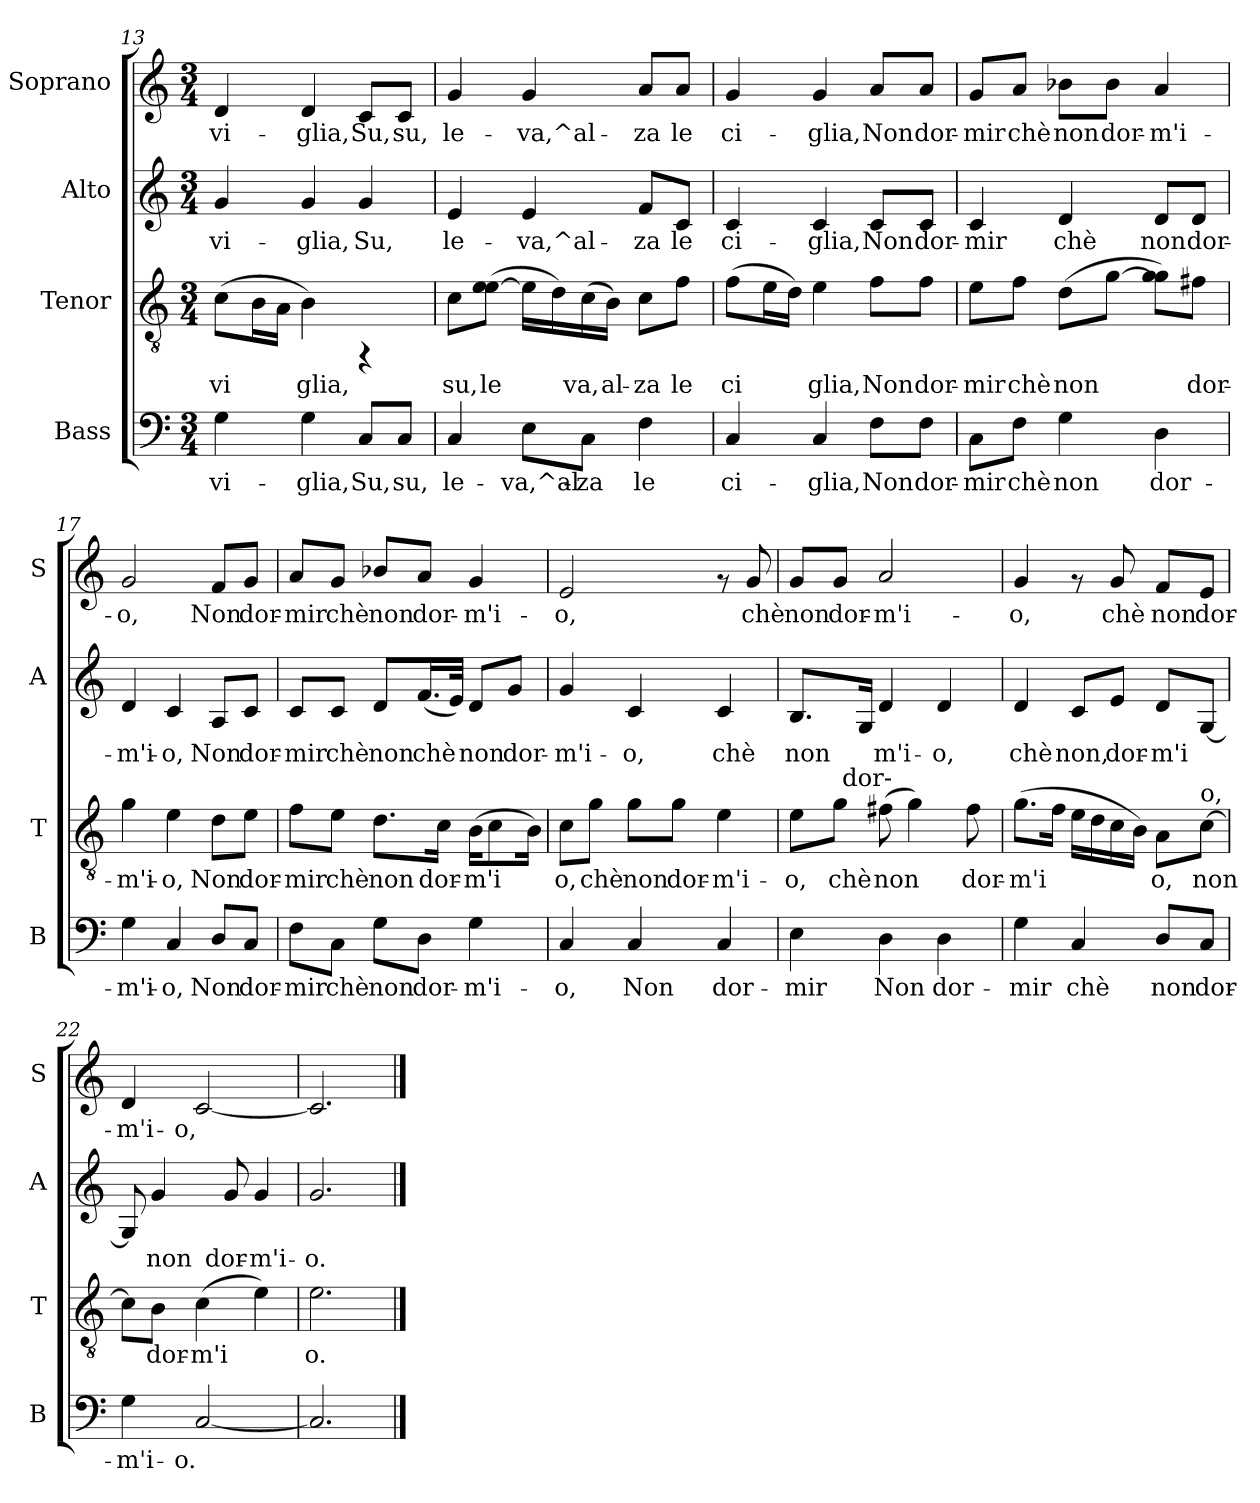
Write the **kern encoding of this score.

**kern	**text	**kern	**text	**kern	**text	**kern	**text
*part4	*part4	*part3	*part3	*part2	*part2	*part1	*part1
*staff4	*staff4	*staff3	*staff3	*staff2	*staff2	*staff1	*staff1
*I"Bass	*	*I"Tenor	*	*I"Alto	*	*I"Soprano	*
*I'B	*	*I'T	*	*I'A	*	*I'S	*
*clefF4	*	*clefGv2	*	*clefG2	*	*clefG2	*
*k[]	*	*k[]	*	*k[]	*	*k[]	*
*C:	*	*C:	*	*C:	*	*C:	*
*M3/4	*	*M3/4	*	*M3/4	*	*M3/4	*
=13	=13	=13	=13	=13	=13	=13	=13
!	!LO:LY:b:cj	!	!LO:LY:b:cj	!	!LO:LY:b:cj	!	!LO:LY:b:cj
4G\	-vi-	(>8c\L	-vi-	4g/	-vi-	4d/	-vi-
!	!	!	!LO:LY:b:cj	!	!	!	!
.	.	16B\	--	.	.	.	.
!	!	!	!LO:LY:b:cj	!	!	!	!
.	.	16A\J	--	.	.	.	.
!	!LO:LY:b:cj	!	!LO:LY:b:cj	!	!LO:LY:b:cj	!	!LO:LY:b:cj
4G\	-glia,	4B\)	-glia,	4g/	-glia,	4d/	-glia,
!	!LO:LY:b:cj	!	!	!	!LO:LY:b:cj	!	!LO:LY:b:cj
8C/L	Su,	4rFF	.	4g/	Su,	8c/L	Su,
!	!LO:LY:b:cj	!	!	!	!	!	!LO:LY:b:cj
8C/J	su,	.	.	.	.	8c/J	su,
!!LO:PB:g=z
=14	=14	=14	=14	=14	=14	=14	=14
!	!LO:LY:b:cj	!	!LO:LY:b:cj	!	!LO:LY:b:cj	!	!LO:LY:b:cj
4C/	le-	8c\L	su,	4e/	le-	4g/	le-
!	!	!	!LO:LY:b:cj	!	!	!	!
.	.	(>8e\ [>8e\J	le-	.	.	.	.
!	!LO:LY:b:cj	!	!LO:LY:b:cj	!	!LO:LY:b:cj	!	!LO:LY:b:cj
8E\L	-va,^al-	16e\L]	--	4e/	-va,^al-	4g/	-va,^al-
!	!	!	!LO:LY:b:cj	!	!	!	!
.	.	16d\)	--	.	.	.	.
!	!LO:LY:b:cj	!	!LO:LY:b:cj	!	!	!	!
8C\J	-za	(>16c\	-va,	.	.	.	.
!	!	!	!LO:LY:b:cj	!	!	!	!
.	.	16B\J)	al-	.	.	.	.
!	!LO:LY:b:cj	!	!LO:LY:b:cj	!	!LO:LY:b:cj	!	!LO:LY:b:cj
4F\	le	8c\L	-za	8f/L	-za	8a/L	-za
!	!	!	!LO:LY:b:cj	!	!LO:LY:b:cj	!	!LO:LY:b:cj
.	.	8f\J	le	8c/J	le	8a/J	le
=15	=15	=15	=15	=15	=15	=15	=15
!	!LO:LY:b:cj	!	!LO:LY:b:cj	!	!LO:LY:b:cj	!	!LO:LY:b:cj
4C/	ci-	(>8f\L	ci-	4c/	ci-	4g/	ci-
!	!	!	!LO:LY:b:cj	!	!	!	!
.	.	16e\	--	.	.	.	.
!	!	!	!LO:LY:b:cj	!	!	!	!
.	.	16d\J)	--	.	.	.	.
!	!LO:LY:b:cj	!	!LO:LY:b:cj	!	!LO:LY:b:cj	!	!LO:LY:b:cj
4C/	-glia,	4e\	-glia,	4c/	-glia,	4g/	-glia,
!	!LO:LY:b:cj	!	!LO:LY:b:cj	!	!LO:LY:b:cj	!	!LO:LY:b:cj
8F\L	Non	8f\L	Non	8c/L	Non	8a/L	Non
!	!LO:LY:b:cj	!	!LO:LY:b:cj	!	!LO:LY:b:cj	!	!LO:LY:b:cj
8F\J	dor-	8f\J	dor-	8c/J	dor-	8a/J	dor-
=16	=16	=16	=16	=16	=16	=16	=16
!	!LO:LY:b:cj	!	!LO:LY:b:cj	!	!LO:LY:b:cj	!	!LO:LY:b:cj
8C\L	-mir	8e\L	-mir	4c/	-mir	8g/L	-mir
!	!LO:LY:b:cj	!	!LO:LY:b:cj	!	!	!	!LO:LY:b:cj
8F\J	chè	8f\J	chè	.	.	8a/J	chè
!	!LO:LY:b:cj	!	!LO:LY:b:cj	!	!LO:LY:b:cj	!	!LO:LY:b:cj
4G\	non	(>8d\L	non	4d/	chè	8b-X\L	non
!	!	!	!LO:LY:b:cj	!	!	!	!LO:LY:b:cj
.	.	[>8g\J	.	.	.	8b-\J	dor-
!	!LO:LY:b:cj	!	!LO:LY:b:cj	!	!LO:LY:b:cj	!	!LO:LY:b:cj
4D\	dor-	8g\ 8g\]L)	.	8d/L	non	4a/	-m'i-
!	!	!	!LO:LY:b:cj	!	!LO:LY:b:cj	!	!
.	.	8f#X\J	dor-	8d/J	dor-	.	.
=17	=17	=17	=17	=17	=17	=17	=17
!	!LO:LY:b:cj	!	!LO:LY:b:cj	!	!LO:LY:b:cj	!	!LO:LY:b:cj
4G\	-m'i-	4g\	-m'i-	4d/	-m'i-	2g/	-o,
!	!LO:LY:b:cj	!	!LO:LY:b:cj	!	!LO:LY:b:cj	!	!
4C/	-o,	4e\	-o,	4c/	-o,	.	.
!	!LO:LY:b:cj	!	!LO:LY:b:cj	!	!LO:LY:b:cj	!	!LO:LY:b:cj
8D/L	Non	8d\L	Non	8A/L	Non	8f/L	Non
!	!LO:LY:b:cj	!	!LO:LY:b:cj	!	!LO:LY:b:cj	!	!LO:LY:b:cj
8C/J	dor-	8e\J	dor-	8c/J	dor-	8g/J	dor-
!!LO:LB:g=z
=18	=18	=18	=18	=18	=18	=18	=18
!	!LO:LY:b:cj	!	!LO:LY:b:cj	!	!LO:LY:b:cj	!	!LO:LY:b:cj
8F\L	-mir	8f\L	-mir	8c/L	-mir	8a/L	-mir
!	!LO:LY:b:cj	!	!LO:LY:b:cj	!	!LO:LY:b:cj	!	!LO:LY:b:cj
8C\J	chè	8e\J	chè	8c/J	chè	8g/J	chè
!	!LO:LY:b:cj	!	!LO:LY:b:cj	!	!LO:LY:b:cj	!	!LO:LY:b:cj
8G\L	non	8.d\L	non	8d/L	non	8b-X/L	non
!	!LO:LY:b:cj	!	!	!	!LO:LY:b:cj	!	!LO:LY:b:cj
8D\J	dor-	.	.	(<16.f/	chè	8a/J	dor-
!	!	!	!LO:LY:b:cj	!	!	!	!
.	.	16c\J	dor-	.	.	.	.
!	!	!	!	!	!LO:LY:b:cj	!	!
.	.	.	.	32e/J)	.	.	.
!	!LO:LY:b:cj	!	!LO:LY:b:cj	!	!LO:LY:b:cj	!	!LO:LY:b:cj
4G\	-m'i-	(>16B\L	-m'i-	8d/L	non	4g/	-m'i-
!	!	!	!LO:LY:b:cj	!	!	!	!
.	.	8c\	--	.	.	.	.
!	!	!	!	!	!LO:LY:b:cj	!	!
.	.	.	.	8g/J	dor-	.	.
!	!	!	!LO:LY:b:cj	!	!	!	!
.	.	16B\J)	--	.	.	.	.
=19	=19	=19	=19	=19	=19	=19	=19
!	!LO:LY:b:cj	!	!LO:LY:b:cj	!	!LO:LY:b:cj	!	!LO:LY:b:cj
4C/	-o,	8c\L	-o,	4g/	-m'i-	2e/	-o,
!	!	!	!LO:LY:b:cj	!	!	!	!
.	.	8g\J	chè	.	.	.	.
!	!LO:LY:b:cj	!	!LO:LY:b:cj	!	!LO:LY:b:cj	!	!
4C/	Non	8g\L	non	4c/	-o,	.	.
!	!	!	!LO:LY:b:cj	!	!	!	!
.	.	8g\J	dor-	.	.	.	.
!	!LO:LY:b:cj	!	!LO:LY:b:cj	!	!LO:LY:b:cj	!	!
4C/	dor-	4e\	-m'i-	4c/	chè	8rf	.
!	!	!	!	!	!	!	!LO:LY:b:cj
.	.	.	.	.	.	8g/	chè
=20	=20	=20	=20	=20	=20	=20	=20
!	!LO:LY:b:cj	!	!LO:LY:b:cj	!	!LO:LY:b:cj	!	!LO:LY:b:cj
*	*	*^	*	*	*	*	*
4E\	-mir	8e\L	8ryy	-o,	8.B/L	non-	8g/L	non
!	!	!	!	!LO:LY:b:cj	!	!	!	!LO:LY:b:cj
.	.	8g\J	64ryy	chè	.	.	8g/J	dor-
!	!	!	!LO:TX:a:t=dor-	!	!	!	!	!
.	.	.	2ryy	.	.	.	.	.
!	!	!	!	!	!	!LO:LY:b:cj	!	!
.	.	.	.	.	16G/J	--	.	.
!	!LO:LY:b:cj	!	!	!LO:LY:b:cj	!	!LO:LY:b:cj	!	!LO:LY:b:cj
4D\	Non	(>8f#X\	.	non	4d/	-m'i-	2a/	-m'i-
!	!	!	!	!LO:LY:b:cj	!	!	!	!
.	.	4g\)	.	.	.	.	.	.
!	!LO:LY:b:cj	!	!	!	!	!LO:LY:b:cj	!	!
4D\	dor-	.	.	.	4d/	-o,	.	.
!	!	!	!	!LO:LY:b:cj	!	!	!	!
.	.	8f#\	.	dor-	.	.	.	.
.	.	.	16..ryy	.	.	.	.	.
=21	=21	=21	=21	=21	=21	=21	=21	=21
!	!LO:LY:b:cj	!	!	!LO:LY:b:cj	!	!LO:LY:b:cj	!	!LO:LY:b:cj
*	*	*v	*v	*	*	*	*	*
4G\	-mir	(>8.g\L	-m'i-	4d/	chè	4g/	-o,
!	!	!	!LO:LY:b:cj	!	!	!	!
.	.	16f\J	--	.	.	.	.
!	!LO:LY:b:cj	!	!LO:LY:b:cj	!	!LO:LY:b:cj	!	!
4C/	chè	16e\L	--	8c/L	non,	8rf	.
!	!	!	!LO:LY:b:cj	!	!	!	!
.	.	16d\	--	.	.	.	.
!	!	!	!LO:LY:b:cj	!	!LO:LY:b:cj	!	!LO:LY:b:cj
.	.	16c\	--	8e/J	dor-	8g/	chè
!	!	!	!LO:LY:b:cj	!	!	!	!
.	.	16B\J)	--	.	.	.	.
!	!LO:LY:b:cj	!	!LO:LY:b:cj	!	!LO:LY:b:cj	!	!LO:LY:b:cj
8D/L	non	8A\L	-o,	8d/L	-m'i-	8f/L	non
!	!	!LO:TX:a:t=o,	!	!	!	!	!
!	!LO:LY:b:cj	!	!LO:LY:b:cj	!	!LO:LY:b:cj	!	!LO:LY:b:cj
8C/J	dor-	[>8c\J	non	[<8G/J	--	8e/J	dor-
=22	=22	=22	=22	=22	=22	=22	=22
!	!LO:LY:b:cj	!	!LO:LY:b:cj	!	!LO:LY:b:cj	!	!LO:LY:b:cj
4G\	-m'i-	8c\L]	.	8G/]	--	4d/	-m'i-
!	!	!	!LO:LY:b:cj	!	!LO:LY:b:cj	!	!
.	.	8B\J	dor-	4g/	-non	.	.
!	!LO:LY:b:cj	!	!LO:LY:b:cj	!	!	!	!LO:LY:b:cj
[<2C/	-o.	(>4c\	-m'i-	.	.	[<2c/	-o,
!	!	!	!	!	!LO:LY:b:cj	!	!
.	.	.	.	8g/	dor-	.	.
!	!	!	!LO:LY:b:cj	!	!LO:LY:b:cj	!	!
.	.	4e\)	--	4g/	-m'i-	.	.
=23	=23	=23	=23	=23	=23	=23	=23
!	!LO:LY:b:cj	!	!LO:LY:b:cj	!	!LO:LY:b:cj	!	!LO:LY:b:cj
2.C/]	.	2.e\	-o.	2.g/	-o.	2.c/]	.
==	==	==	==	==	==	==	==
*-	*-	*-	*-	*-	*-	*-	*-
